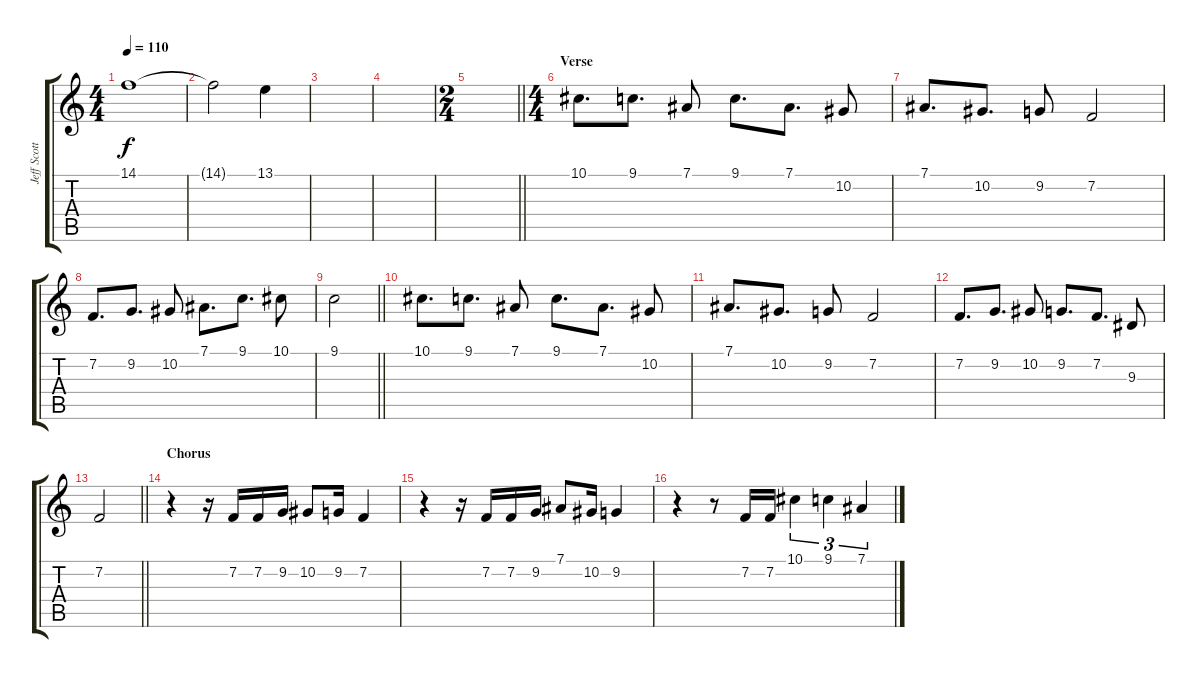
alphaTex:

\track ("Jeff Scott Soto" "Jeff Scott") {instrument lead2sawtooth}
\staff {score tabs}
\tuning (Eb4 Bb3 Gb3 Db3 Ab2 Eb2) {hide}
\ts (4 4)
\tempo 110
\clef g2
\ks c
14.1.1{dy f} |
14.1{t}.2 13.1.4 |
|
|
\ts (2 4)
\barLineRight lightlight
|
\ts (4 4)
\section ("" "Verse")
10.1.8{d} 9.1.8{d} 7.1.8 9.1.8{d} 7.1.8{d} 10.2.8 |
7.1.8{d} 10.2.8{d} 9.2.8 7.2.2 |
7.2.8{d} 9.2.8{d} 10.2.8 7.1.8{d} 9.1.8{d} 10.1.8 |
\barLineRight lightlight
9.1.2 |
10.1.8{d} 9.1.8{d} 7.1.8 9.1.8{d} 7.1.8{d} 10.2.8 |
7.1.8{d} 10.2.8{d} 9.2.8 7.2.2 |
7.2.8{d} 9.2.8{d} 10.2.8 9.2.8{d} 7.2.8{d} 9.3.8 |
\barLineRight lightlight
7.2.2 |
\section ("" "Chorus")
r.4 r.16 7.2.16 7.2.16 9.2.16 10.2.8 9.2.16 7.2.4 |
r.4 r.16 7.2.16 7.2.16 9.2.16 7.1.8 10.2.16 9.2.4 |
r.4 r.8 7.2.16 7.2.16 10.1.4{tu (3 2)} 9.1.4{tu (3 2)} 7.1.4{tu (3 2)}
